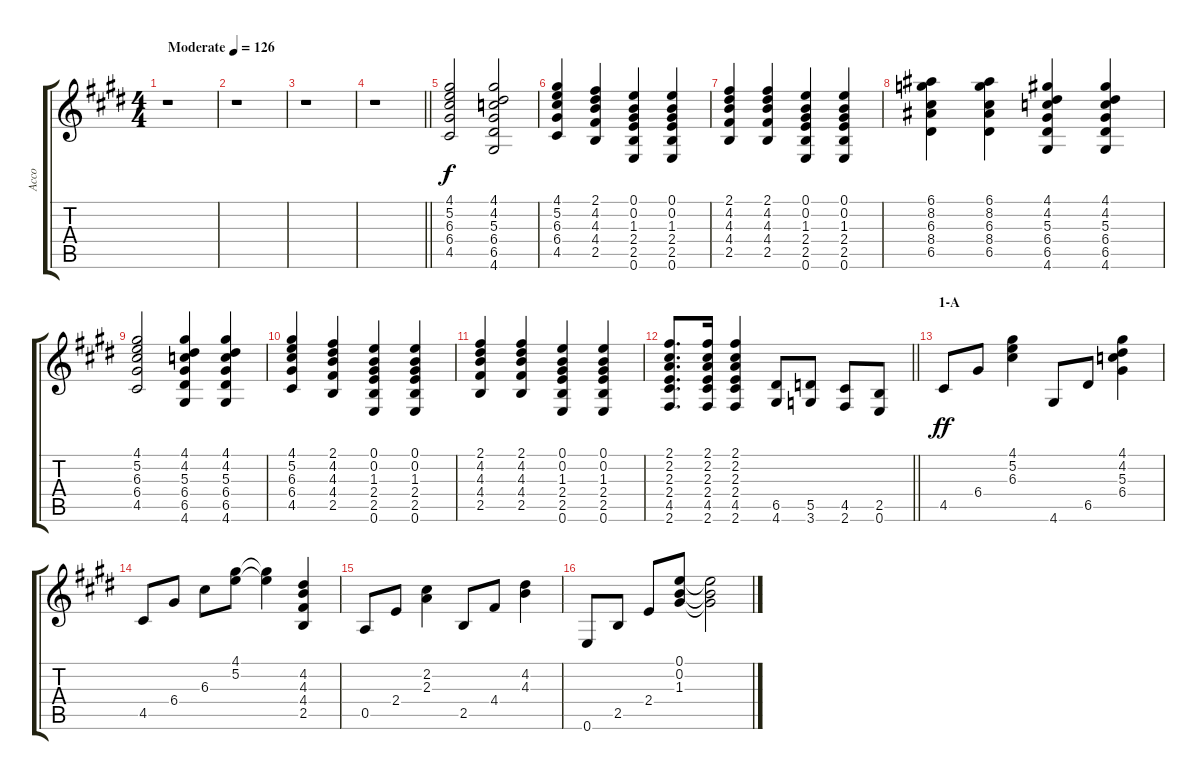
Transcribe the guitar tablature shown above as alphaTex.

\track ("Acco" "Acco") {instrument acousticguitarsteel}
\staff {score tabs}
\tuning (E4 B3 G3 D3 A2 E2) {hide}
\ts (4 4)
\tempo (126 "Moderate")
\clef g2
\ks e
r.1{dy f instrument acousticguitarsteel} |
r.1 |
r.1 |
\barLineRight lightlight
r.1 |
(4.1 5.2 6.3 6.4 4.5).2 (4.1 4.2 5.3 6.4 6.5 4.6).2 |
(4.1 5.2 6.3 6.4 4.5).4 (2.1 4.2 4.3 4.4 2.5).4 (0.1 0.2 1.3 2.4 2.5 0.6).4 (0.1 0.2 1.3 2.4 2.5 0.6).4 |
(2.1 4.2 4.3 4.4 2.5).4 (2.1 4.2 4.3 4.4 2.5).4 (0.1 0.2 1.3 2.4 2.5 0.6).4 (0.1 0.2 1.3 2.4 2.5 0.6).4 |
(6.1 8.2 6.3 8.4 6.5).4 (6.1 8.2 6.3 8.4 6.5).4 (4.1 4.2 5.3 6.4 6.5 4.6).4 (4.1 4.2 5.3 6.4 6.5 4.6).4 |
(4.1 5.2 6.3 6.4 4.5).2 (4.1 4.2 5.3 6.4 6.5 4.6).4 (4.1 4.2 5.3 6.4 6.5 4.6).4 |
(4.1 5.2 6.3 6.4 4.5).4 (2.1 4.2 4.3 4.4 2.5).4 (0.1 0.2 1.3 2.4 2.5 0.6).4 (0.1 0.2 1.3 2.4 2.5 0.6).4 |
(2.1 4.2 4.3 4.4 2.5).4 (2.1 4.2 4.3 4.4 2.5).4 (0.1 0.2 1.3 2.4 2.5 0.6).4 (0.1 0.2 1.3 2.4 2.5 0.6).4 |
\barLineRight lightlight
(2.1 2.2 2.3 2.4 4.5 2.6).8{d} (2.1 2.2 2.3 2.4 4.5 2.6).16 (2.1 2.2 2.3 2.4 4.5 2.6).4 (6.5 4.6).8 (5.5 3.6).8 (4.5 2.6).8 (2.5 0.6).8 |
\section ("" "1-A")
4.5.8{dy ff} 6.4.8 (4.1 5.2 6.3).4 4.6.8 6.5.8 (4.1 4.2 5.3 6.4).4 |
4.5.8 6.4.8 6.3.8 (4.1 5.2).8 (4.1{t} 5.2{t}).4 (4.2 4.3 4.4 2.5).4 |
0.5.8 2.4.8 (2.2 2.3).4 2.5.8 4.4.8 (4.2 4.3).4 |
0.6.8 2.5.8 2.4.8 (0.1 0.2 1.3).8 (0.1{t} 0.2{t} 1.3{t}).2
